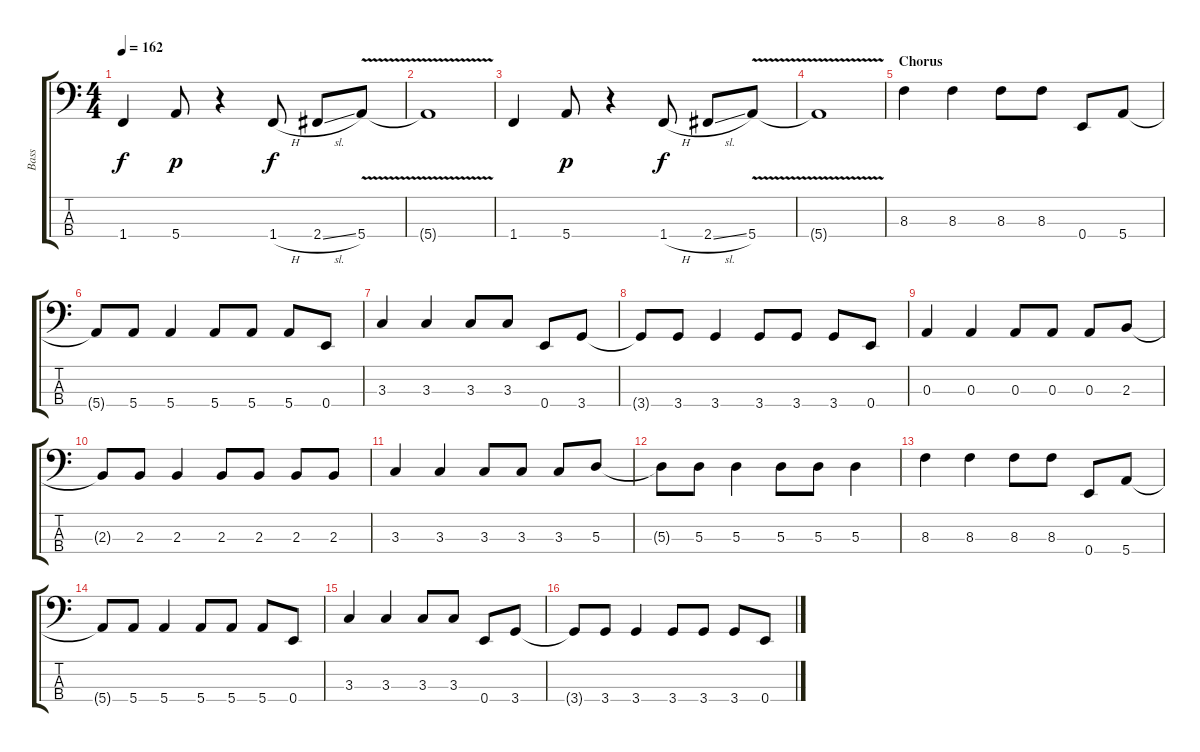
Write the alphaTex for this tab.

\track ("Bass" "Bass") {instrument electricbassfinger}
\staff {score tabs}
\tuning (G2 D2 A1 E1) {hide}
\ts (4 4)
\tempo 162
\clef f4
\ks c
1.4.4{dy f} 5.4.8{dy p} r.4 1.4{h}.8{dy f} 2.4{sl}.8 5.4{v}.8 |
5.4{t}.1 |
1.4.4 5.4.8{dy p} r.4 1.4{h}.8{dy f} 2.4{sl}.8 5.4{v}.8 |
5.4{t}.1 |
\section ("" "Chorus")
8.3.4 8.3.4 8.3.8 8.3.8 0.4.8 5.4.8 |
5.4{t}.8 5.4.8 5.4.4 5.4.8 5.4.8 5.4.8 0.4.8 |
3.3.4 3.3.4 3.3.8 3.3.8 0.4.8 3.4.8 |
3.4{t}.8 3.4.8 3.4.4 3.4.8 3.4.8 3.4.8 0.4.8 |
0.3.4 0.3.4 0.3.8 0.3.8 0.3.8 2.3.8 |
2.3{t}.8 2.3.8 2.3.4 2.3.8 2.3.8 2.3.8 2.3.8 |
3.3.4 3.3.4 3.3.8 3.3.8 3.3.8 5.3.8 |
5.3{t}.8 5.3.8 5.3.4 5.3.8 5.3.8 5.3.4 |
8.3.4 8.3.4 8.3.8 8.3.8 0.4.8 5.4.8 |
5.4{t}.8 5.4.8 5.4.4 5.4.8 5.4.8 5.4.8 0.4.8 |
3.3.4 3.3.4 3.3.8 3.3.8 0.4.8 3.4.8 |
3.4{t}.8 3.4.8 3.4.4 3.4.8 3.4.8 3.4.8 0.4.8
